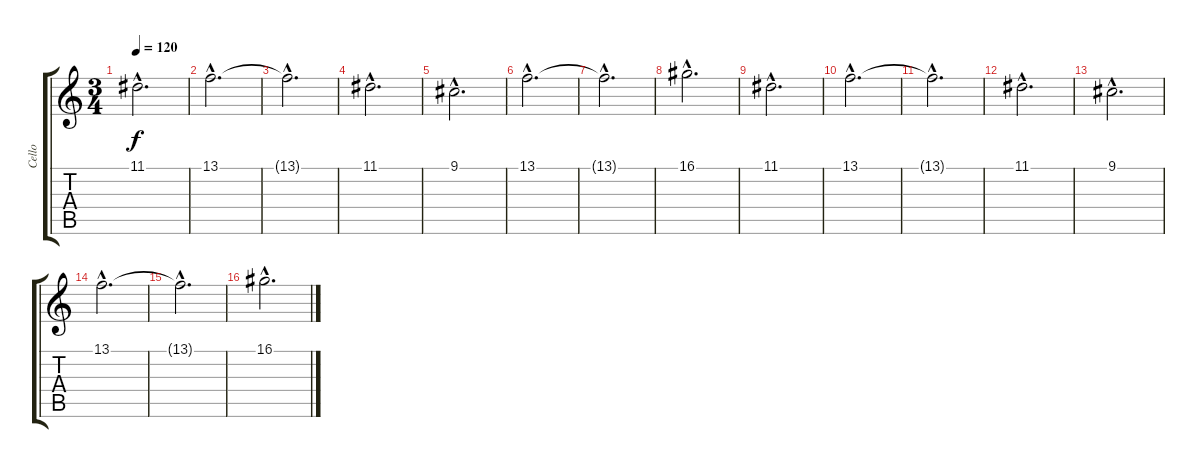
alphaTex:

\track ("Cello" "Cello") {instrument cello}
\staff {score tabs}
\tuning (E4 B3 G3 D3 A2 E2) {hide}
\ts (3 4)
\tempo 120
\clef g2
\ks c
11.1{hac}.2{d dy f} |
13.1{hac}.2{d} |
13.1{hac t}.2{d} |
11.1{hac}.2{d} |
9.1{hac}.2{d} |
13.1{hac}.2{d} |
13.1{hac t}.2{d} |
16.1{hac}.2{d} |
11.1{hac}.2{d} |
13.1{hac}.2{d} |
13.1{hac t}.2{d} |
11.1{hac}.2{d} |
9.1{hac}.2{d} |
13.1{hac}.2{d} |
13.1{hac t}.2{d} |
16.1{hac}.2{d}
